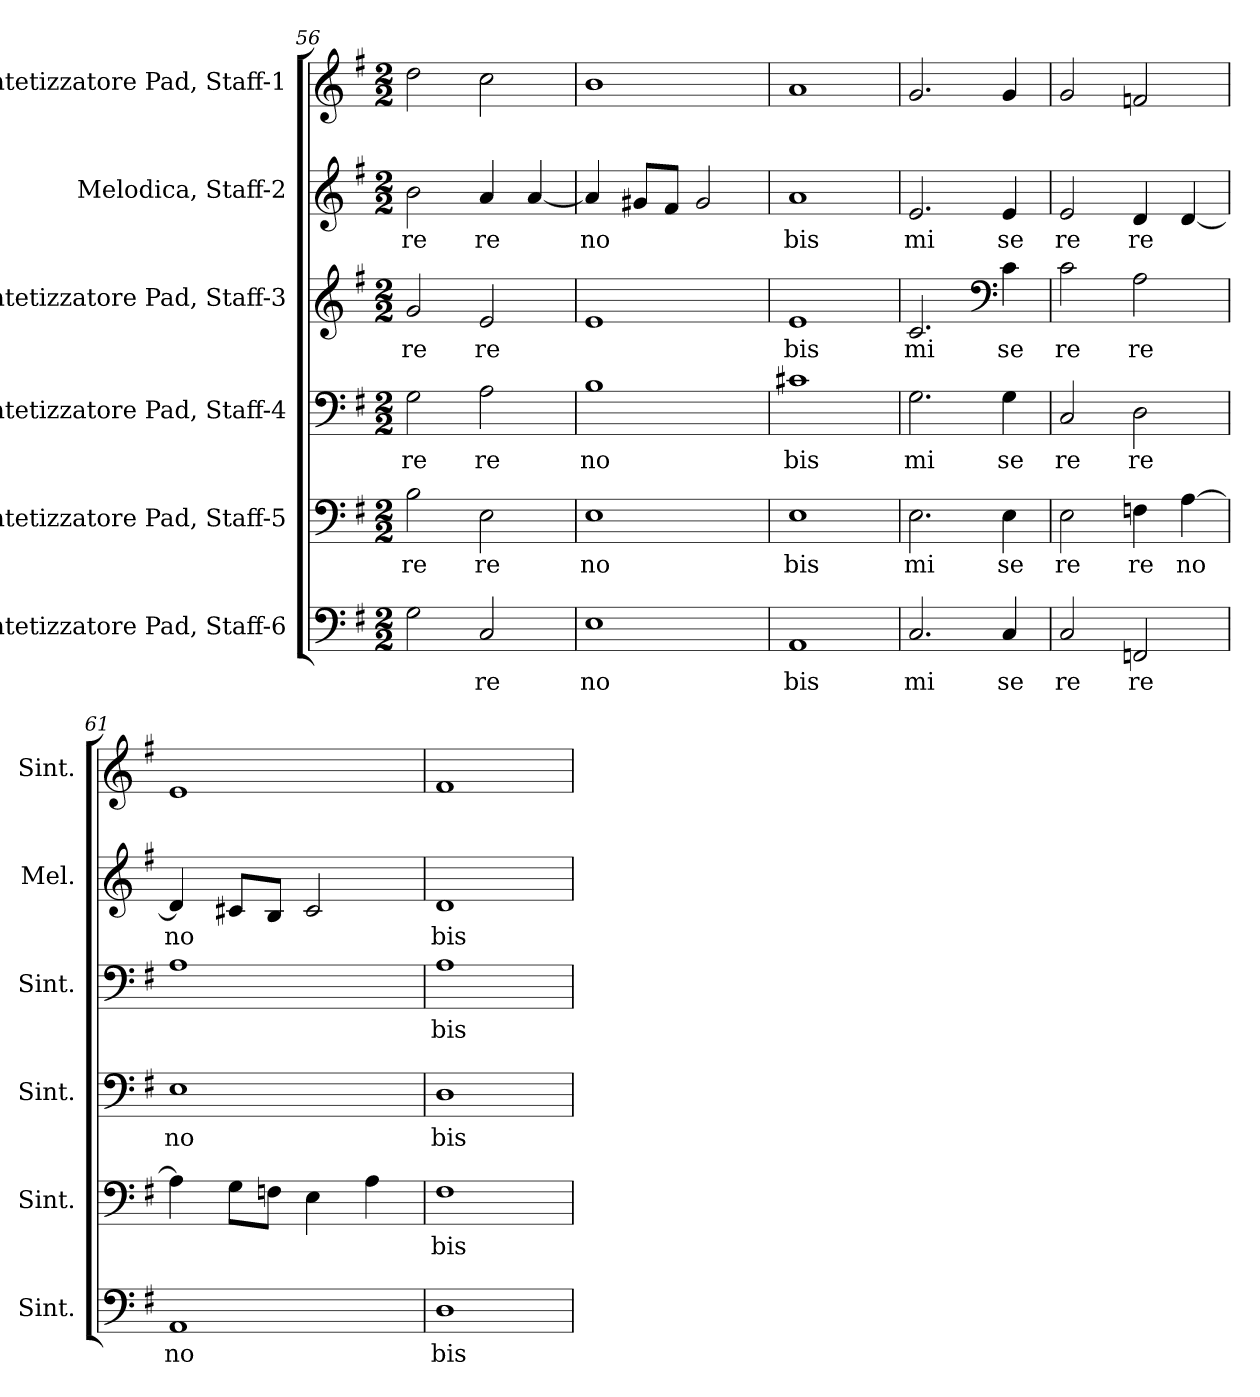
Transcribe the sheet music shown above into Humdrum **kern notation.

**kern	**text	**kern	**text	**kern	**text	**kern	**text	**kern	**text	**kern
*part6	*part6	*part5	*part5	*part4	*part4	*part3	*part3	*part2	*part2	*part1
*staff6	*staff6	*staff5	*staff5	*staff4	*staff4	*staff3	*staff3	*staff2	*staff2	*staff1
*I"Sintetizzatore Pad, Staff-6	*	*I"Sintetizzatore Pad, Staff-5	*	*I"Sintetizzatore Pad, Staff-4	*	*I"Sintetizzatore Pad, Staff-3	*	*I"Melodica, Staff-2	*	*I"Sintetizzatore Pad, Staff-1
*I'Sint.	*	*I'Sint.	*	*I'Sint.	*	*I'Sint.	*	*I'Mel.	*	*I'Sint.
*clefF4	*	*clefF4	*	*clefF4	*	*clefG2	*	*clefG2	*	*clefG2
*k[f#]	*	*k[f#]	*	*k[f#]	*	*k[f#]	*	*k[f#]	*	*k[f#]
*M2/2	*	*M2/2	*	*M2/2	*	*M2/2	*	*M2/2	*	*M2/2
=56	=56	=56	=56	=56	=56	=56	=56	=56	=56	=56
!	!	!	!LO:LY:b	!	!LO:LY:b	!	!LO:LY:b	!	!LO:LY:b	!
2G\	.	2B\	re	2G\	re	2g/	re	2b\	re	2dd\
!	!LO:LY:b	!	!LO:LY:b	!	!LO:LY:b	!	!LO:LY:b	!	!LO:LY:b	!
2C/	re	2E\	re	2A\	re	2e/	re	4a/	re	2cc\
.	.	.	.	.	.	.	.	[4a/	.	.
=57	=57	=57	=57	=57	=57	=57	=57	=57	=57	=57
!	!LO:LY:b	!	!LO:LY:b	!	!LO:LY:b	!	!	!	!LO:LY:b	!
1E	no	1E	no	1B	no	1e	.	4a/]	no	1b
.	.	.	.	.	.	.	.	8g#X/L	.	.
.	.	.	.	.	.	.	.	8f#/J	.	.
.	.	.	.	.	.	.	.	2g#/	.	.
=58	=58	=58	=58	=58	=58	=58	=58	=58	=58	=58
!	!LO:LY:b	!	!LO:LY:b	!	!LO:LY:b	!	!LO:LY:b	!	!LO:LY:b	!
1AA	bis	1E	bis	1c#X	bis	1e	bis	1a	bis	1a
=59	=59	=59	=59	=59	=59	=59	=59	=59	=59	=59
*	*	*	*	*	*	*	*	*	*	*MM70
!	!LO:LY:b	!	!LO:LY:b	!	!LO:LY:b	!	!LO:LY:b	!	!LO:LY:b	!
2.C/	mi	2.E\	mi	2.G\	mi	2.c/	mi	2.e/	mi	2.g/
*	*	*	*	*	*	*clefF4	*	*	*	*
!	!LO:LY:b	!	!LO:LY:b	!	!LO:LY:b	!	!LO:LY:b	!	!LO:LY:b	!
4C/	se	4E\	se	4G\	se	4c\	se	4e/	se	4g/
=60	=60	=60	=60	=60	=60	=60	=60	=60	=60	=60
!	!LO:LY:b	!	!LO:LY:b	!	!LO:LY:b	!	!LO:LY:b	!	!LO:LY:b	!
2C/	re	2E\	re	2C/	re	2c\	re	2e/	re	2g/
!	!LO:LY:b	!	!LO:LY:b	!	!LO:LY:b	!	!LO:LY:b	!	!LO:LY:b	!
2FFn/	re	4Fn\	re	2D\	re	2A\	re	4d/	re	2fn/
!	!	!	!LO:LY:b	!	!	!	!	!	!	!
.	.	[4A\	no	.	.	.	.	[4d/	.	.
!!LO:LB:g=z
=61	=61	=61	=61	=61	=61	=61	=61	=61	=61	=61
*	*	*	*	*	*	*	*	*	*	*MM60
!	!LO:LY:b	!	!	!	!LO:LY:b	!	!	!	!LO:LY:b	!
1AA	no	4A\]	.	1E	no	1A	.	4d/]	no	1e
.	.	8G\L	.	.	.	.	.	8c#X/L	.	.
.	.	8Fn\J	.	.	.	.	.	8B/J	.	.
.	.	4E\	.	.	.	.	.	2c#/	.	.
.	.	4A\	.	.	.	.	.	.	.	.
=62	=62	=62	=62	=62	=62	=62	=62	=62	=62	=62
!	!LO:LY:b	!	!LO:LY:b	!	!LO:LY:b	!	!LO:LY:b	!	!LO:LY:b	!
1D	bis	1F#	bis	1D	bis	1A	bis	1d	bis	1f#
=	=	=	=	=	=	=	=	=	=	=
*-	*-	*-	*-	*-	*-	*-	*-	*-	*-	*-
